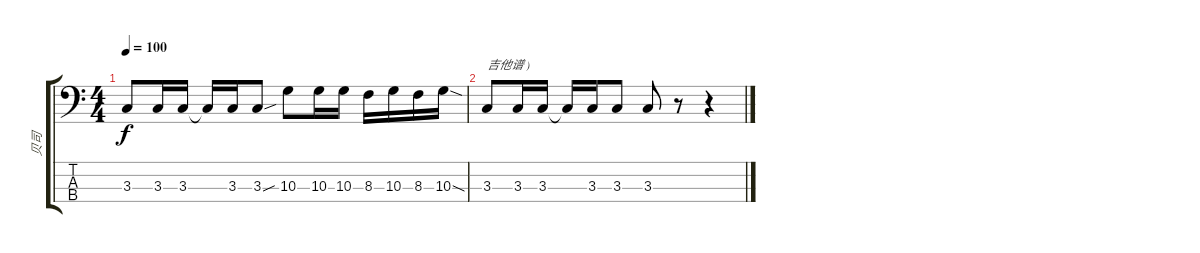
\track ("贝司" "贝司") {instrument electricbassfinger}
\staff {score tabs}
\tuning (G2 D2 A1 E1) {hide}
\ts (4 4)
\tempo 100
\clef f4
\ks c
3.3.8{dy f} 3.3.16 3.3.16 3.3{t}.16 3.3.16 3.3{sou}.8 10.3.8 10.3.16 10.3.16 8.3.16 10.3.16 8.3.16 10.3{sod}.16 |
3.3.8{txt "吉他谱 )"} 3.3.16 3.3.16 3.3{t}.16 3.3.16 3.3.8 3.3.8 r.8 r.4
